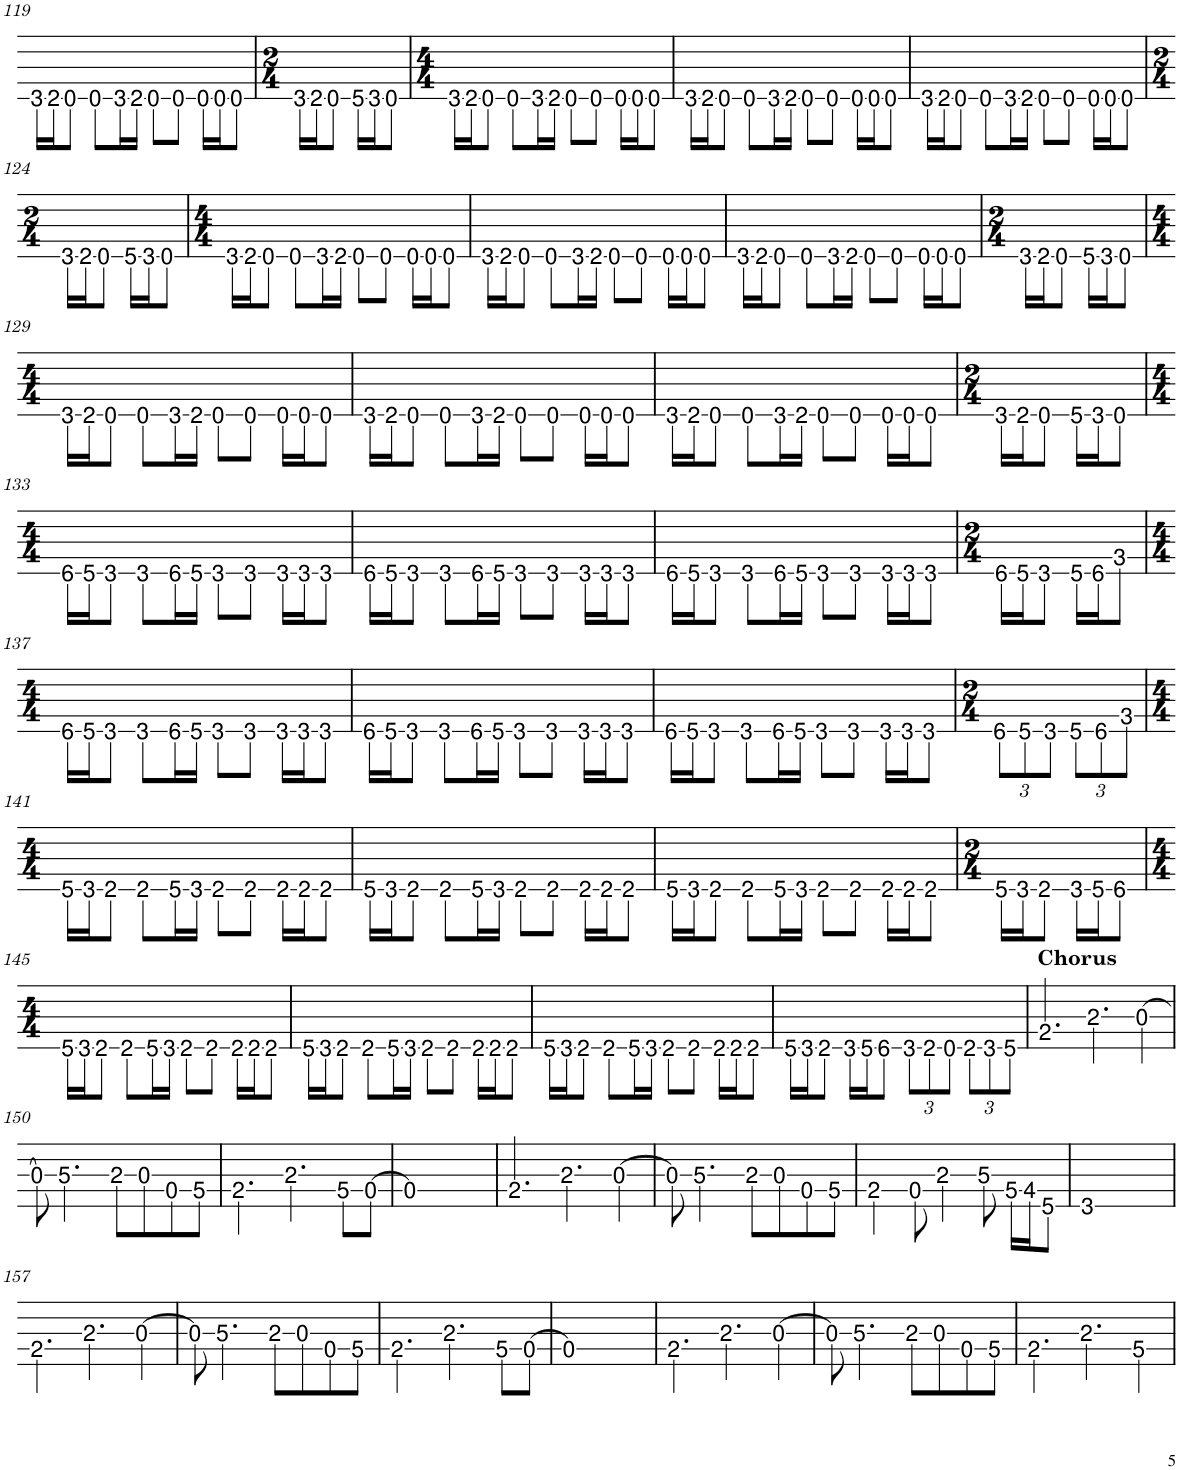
**kern
*part1
*staff1
*I"5-String Bass Guitar
*I'5-Str. Bass
!!LO:PB:g=z
*
*Trd7c12
*k[f#c#]
*M4/4
=119
16DD\LL
16CC#\J
8BBB\J
8BBB\L
16DD\L
16CC#\JJ
8BBB\L
8BBB\J
16BBB\LL
16BBB\J
8BBB\J
=120
*M2/4
16DD\LL
16CC#\J
8BBB\J
16EE\LL
16DD\J
8BBB\J
=121
*M4/4
16DD\LL
16CC#\J
8BBB\J
8BBB\L
16DD\L
16CC#\JJ
8BBB\L
8BBB\J
16BBB\LL
16BBB\J
8BBB\J
=122
16DD\LL
16CC#\J
8BBB\J
8BBB\L
16DD\L
16CC#\JJ
8BBB\L
8BBB\J
16BBB\LL
16BBB\J
8BBB\J
=123
16DD\LL
16CC#\J
8BBB\J
8BBB\L
16DD\L
16CC#\JJ
8BBB\L
8BBB\J
16BBB\LL
16BBB\J
8BBB\J
!!LO:LB:g=z
=124
*M2/4
16DD\LL
16CC#\J
8BBB\J
16EE\LL
16DD\J
8BBB\J
=125
*M4/4
16DD\LL
16CC#\J
8BBB\J
8BBB\L
16DD\L
16CC#\JJ
8BBB\L
8BBB\J
16BBB\LL
16BBB\J
8BBB\J
=126
16DD\LL
16CC#\J
8BBB\J
8BBB\L
16DD\L
16CC#\JJ
8BBB\L
8BBB\J
16BBB\LL
16BBB\J
8BBB\J
=127
16DD\LL
16CC#\J
8BBB\J
8BBB\L
16DD\L
16CC#\JJ
8BBB\L
8BBB\J
16BBB\LL
16BBB\J
8BBB\J
=128
*M2/4
16DD\LL
16CC#\J
8BBB\J
16EE\LL
16DD\J
8BBB\J
!!LO:LB:g=z
=129
*M4/4
16DD\LL
16CC#\J
8BBB\J
8BBB\L
16DD\L
16CC#\JJ
8BBB\L
8BBB\J
16BBB\LL
16BBB\J
8BBB\J
=130
16DD\LL
16CC#\J
8BBB\J
8BBB\L
16DD\L
16CC#\JJ
8BBB\L
8BBB\J
16BBB\LL
16BBB\J
8BBB\J
=131
16DD\LL
16CC#\J
8BBB\J
8BBB\L
16DD\L
16CC#\JJ
8BBB\L
8BBB\J
16BBB\LL
16BBB\J
8BBB\J
=132
*M2/4
16DD\LL
16CC#\J
8BBB\J
16EE\LL
16DD\J
8BBB\J
!!LO:LB:g=z
=133
*M4/4
16FF\LL
16EE\J
8DD\J
8DD\L
16FF\L
16EE\JJ
8DD\L
8DD\J
16DD\LL
16DD\J
8DD\J
=134
16FF\LL
16EE\J
8DD\J
8DD\L
16FF\L
16EE\JJ
8DD\L
8DD\J
16DD\LL
16DD\J
8DD\J
=135
16FF\LL
16EE\J
8DD\J
8DD\L
16FF\L
16EE\JJ
8DD\L
8DD\J
16DD\LL
16DD\J
8DD\J
=136
*M2/4
16FF\LL
16EE\J
8DD\J
16EE\LL
16FF\J
8GG\J
!!LO:LB:g=z
=137
*M4/4
16FF\LL
16EE\J
8DD\J
8DD\L
16FF\L
16EE\JJ
8DD\L
8DD\J
16DD\LL
16DD\J
8DD\J
=138
16FF\LL
16EE\J
8DD\J
8DD\L
16FF\L
16EE\JJ
8DD\L
8DD\J
16DD\LL
16DD\J
8DD\J
=139
16FF\LL
16EE\J
8DD\J
8DD\L
16FF\L
16EE\JJ
8DD\L
8DD\J
16DD\LL
16DD\J
8DD\J
=140
*M2/4
*Xbrackettup
12FF\L
12EE\
12DD\J
12EE\L
12FF\
12GG\J
!!LO:LB:g=z
=141
*M4/4
16EE\LL
16DD\J
8CC#\J
8CC#\L
16EE\L
16DD\JJ
8CC#\L
8CC#\J
16CC#\LL
16CC#\J
8CC#\J
=142
16EE\LL
16DD\J
8CC#\J
8CC#\L
16EE\L
16DD\JJ
8CC#\L
8CC#\J
16CC#\LL
16CC#\J
8CC#\J
=143
16EE\LL
16DD\J
8CC#\J
8CC#\L
16EE\L
16DD\JJ
8CC#\L
8CC#\J
16CC#\LL
16CC#\J
8CC#\J
=144
*M2/4
16EE\LL
16DD\J
8CC#\J
16DD\LL
16EE\J
8FF\J
!!LO:LB:g=z
=145
*M4/4
16EE\LL
16DD\J
8CC#\J
8CC#\L
16EE\L
16DD\JJ
8CC#\L
8CC#\J
16CC#\LL
16CC#\J
8CC#\J
=146
16EE\LL
16DD\J
8CC#\J
8CC#\L
16EE\L
16DD\JJ
8CC#\L
8CC#\J
16CC#\LL
16CC#\J
8CC#\J
=147
16EE\LL
16DD\J
8CC#\J
8CC#\L
16EE\L
16DD\JJ
8CC#\L
8CC#\J
16CC#\LL
16CC#\J
8CC#\J
=148
16EE\LL
16DD\J
8CC#\J
16DD\LL
16EE\J
8FF\J
12DD\L
12CC#\
12BBB\J
12CC#\L
12DD\
12EE\J
=149
!LO:TX:a:B:t=Chorus
4.FF#/
4.BB\
[4AA\
!!LO:LB:g=z
=150
8AA\]
4.D\
8BB\L
8AA\
8EE\
8AA\J
=151
4.FF#\
4.BB\
8AA\L
[8EE\J
=152
1EE]
=153
4.FF#/
4.BB\
[4AA\
=154
8AA\]
4.D\
8BB\L
8AA\
8EE\
8AA\J
=155
4FF#\
8EE\
4BB\
8D\
16AA\LL
16GG#\J
8EE\J
=156
1DD
!!LO:LB:g=z
=157
4.FF#\
4.BB\
[4AA\
=158
8AA\]
4.D\
8BB\L
8AA\
8EE\
8AA\J
=159
4.FF#\
4.BB\
8AA\L
[8EE\J
=160
1EE]
=161
4.FF#\
4.BB\
[4AA\
=162
8AA\]
4.D\
8BB\L
8AA\
8EE\
8AA\J
=163
4.FF#\
4.BB\
4AA\
=
*-
